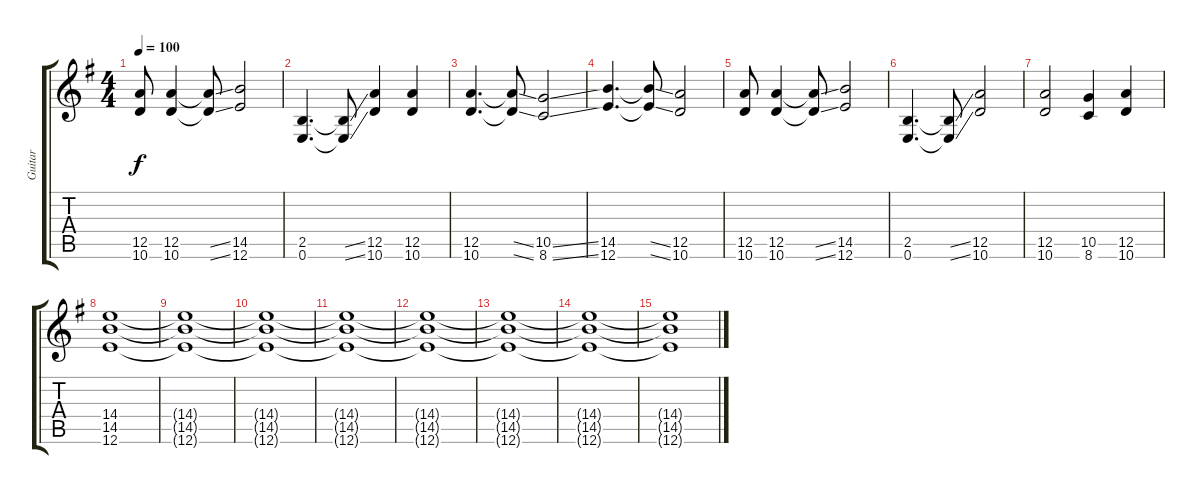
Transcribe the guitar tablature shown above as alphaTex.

\track ("Guitar" "Guitar") {instrument distortionguitar}
\staff {score tabs}
\tuning (E4 B3 G3 D3 A2 E2) {hide}
\ts (4 4)
\tempo 100
\clef g2
\ks eminor
(12.5 10.6).8{dy f} (12.5 10.6).4 (12.5{ss t} 10.6{ss t}).8 (14.5 12.6).2 |
(2.5 0.6).4{d} (2.5{ss t} 0.6{ss t}).8 (12.5 10.6).4 (12.5 10.6).4 |
(12.5 10.6).4{d} (12.5{ss t} 10.6{ss t}).8 (10.5{ss} 8.6{ss}).2 |
(14.5 12.6).4{d} (14.5{ss t} 12.6{ss t}).8 (12.5 10.6).2 |
(12.5 10.6).8 (12.5 10.6).4 (12.5{ss t} 10.6{ss t}).8 (14.5 12.6).2 |
(2.5 0.6).4{d} (2.5{ss t} 0.6{ss t}).8 (12.5 10.6).2 |
(12.5 10.6).2 (10.5 8.6).4 (12.5 10.6).4 |
(14.4 14.5 12.6).1 |
(14.4{t} 14.5{t} 12.6{t}).1 |
(14.4{t} 14.5{t} 12.6{t}).1 |
(14.4{t} 14.5{t} 12.6{t}).1 |
(14.4{t} 14.5{t} 12.6{t}).1{volume 0} |
(14.4{t} 14.5{t} 12.6{t}).1 |
(14.4{t} 14.5{t} 12.6{t}).1 |
(14.4{t} 14.5{t} 12.6{t}).1
